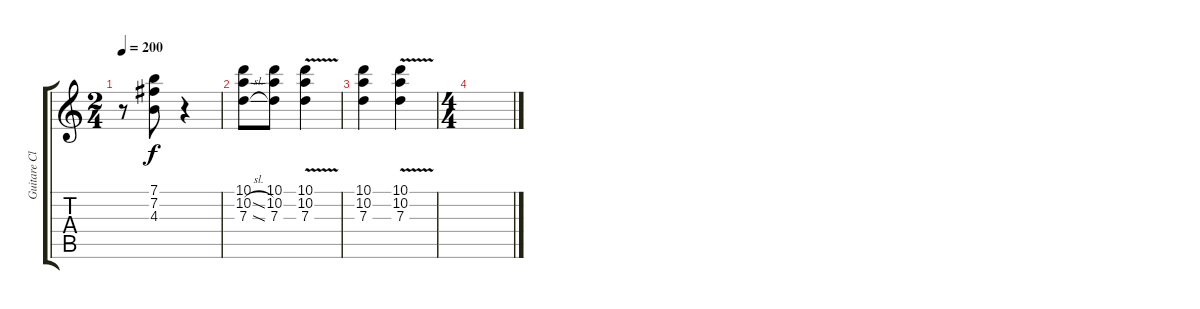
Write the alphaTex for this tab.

\track ("Guitare Clean" "Guitare Cl") {instrument electricguitarclean}
\staff {score tabs}
\tuning (E4 B3 G3 D3 A2 E2) {hide}
\ts (2 4)
\tempo 200
\clef g2
\ks c
r.8{dy f} (7.1 7.2 4.3).8 r.4 |
(10.1 10.2{sl} 7.3{sl}).8 (10.1 10.2 7.3).8 (10.1{v} 10.2 7.3).4 |
(10.1 10.2 7.3).4 (10.1{v} 10.2 7.3).4 |
\ts (4 4)
